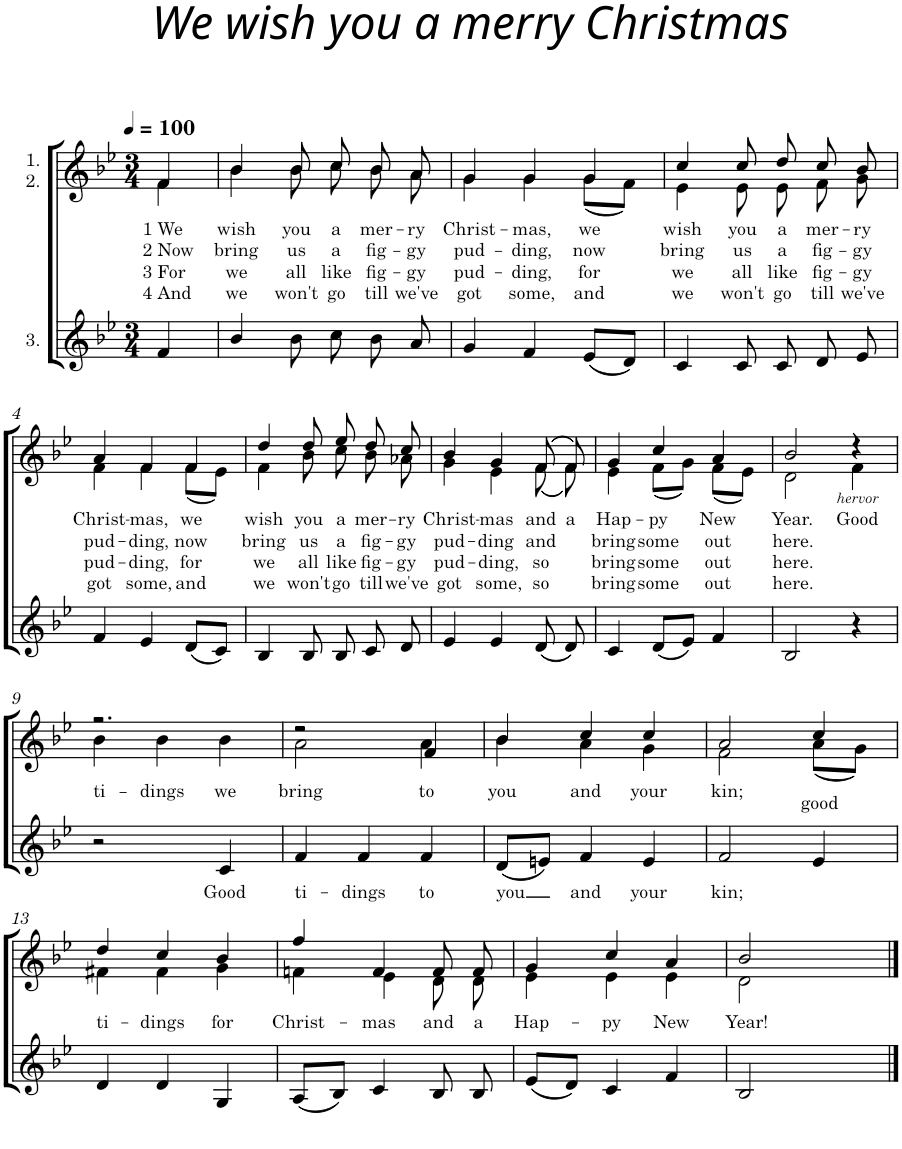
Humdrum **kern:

**kern	**text	**kern	**text	**text	**text	**text
*part2	*part2	*part1	*part1	*part1	*part1	*part1
*staff2	*staff2	*staff1	*staff1	*staff1	*staff1	*staff1
*I"3.	*	*I"1. 2.	*	*	*	*
*clefG2	*	*clefG2	*	*	*	*
*k[b-e-]	*	*k[b-e-]	*	*	*	*
*B-:	*	*B-:	*	*	*	*
*M3/4	*	*M3/4	*	*	*	*
*MM100	*	*MM100	*	*	*	*
=	=	=	=	=	=	=
!	!	!	!LO:LY:b	!LO:LY:b	!LO:LY:b	!LO:LY:b
*	*	*^	*	*	*	*
4f/	.	4f/	4f\	1 We	2 Now	3 For	4 And
=1	=1	=1	=1	=1	=1	=1	=1
!	!	!	!	!LO:LY:b	!LO:LY:b	!LO:LY:b	!LO:LY:b
4b-/	.	4b-/	4b-\	wish	bring	we	we
!	!	!	!	!LO:LY:b	!LO:LY:b	!LO:LY:b	!LO:LY:b
8b-\	.	8b-/	8b-\	you	us	all	won't
!	!	!	!	!LO:LY:b	!LO:LY:b	!LO:LY:b	!LO:LY:b
8cc\	.	8cc/	8cc\	a	a	like	go
!	!	!	!	!LO:LY:b	!LO:LY:b	!LO:LY:b	!LO:LY:b
8b-\	.	8b-/	8b-\	mer-	fig-	fig-	till
!	!	!	!	!LO:LY:b	!LO:LY:b	!LO:LY:b	!LO:LY:b
8a/	.	8a/	8a\	-ry	-gy	-gy	we've
=2	=2	=2	=2	=2	=2	=2	=2
!	!	!	!	!LO:LY:b	!LO:LY:b	!LO:LY:b	!LO:LY:b
4g/	.	4g/	4g\	Christ-	pud-	pud-	got
!	!	!	!	!LO:LY:b	!LO:LY:b	!LO:LY:b	!LO:LY:b
4f/	.	4g/	4g\	-mas,	-ding,	-ding,	some,
!	!	!	!	!LO:LY:b	!LO:LY:b	!LO:LY:b	!LO:LY:b
(<8e-/L	.	4g/	(<8g\L	we	now	for	and
8d/J)	.	.	8f\J)	.	.	.	.
=3	=3	=3	=3	=3	=3	=3	=3
!	!	!	!	!LO:LY:b	!LO:LY:b	!LO:LY:b	!LO:LY:b
4c/	.	4cc/	4e-\	wish	bring	we	we
!	!	!	!	!LO:LY:b	!LO:LY:b	!LO:LY:b	!LO:LY:b
8c/	.	8cc/	8e-\	you	us	all	won't
!	!	!	!	!LO:LY:b	!LO:LY:b	!LO:LY:b	!LO:LY:b
8c/	.	8dd/	8e-\	a	a	like	go
!	!	!	!	!LO:LY:b	!LO:LY:b	!LO:LY:b	!LO:LY:b
8d/	.	8cc/	8f\	mer-	fig-	fig-	till
!	!	!	!	!LO:LY:b	!LO:LY:b	!LO:LY:b	!LO:LY:b
8e-/	.	8b-/	8g\	-ry	-gy	-gy	we've
!!LO:LB:g=z	!!
=4	=4	=4	=4	=4	=4	=4	=4
!	!	!	!	!LO:LY:b	!LO:LY:b	!LO:LY:b	!LO:LY:b
4f/	.	4a/	4f\	Christ-	pud-	pud-	got
!	!	!	!	!LO:LY:b	!LO:LY:b	!LO:LY:b	!LO:LY:b
4e-/	.	4f/	4f\	-mas,	-ding,	-ding,	some,
!	!	!	!	!LO:LY:b	!LO:LY:b	!LO:LY:b	!LO:LY:b
(<8d/L	.	4f/	(<8f\L	we	now	for	and
8c/J)	.	.	8e-\J)	.	.	.	.
=5	=5	=5	=5	=5	=5	=5	=5
!	!	!	!	!LO:LY:b	!LO:LY:b	!LO:LY:b	!LO:LY:b
4B-/	.	4dd/	4f\	wish	bring	we	we
!	!	!	!	!LO:LY:b	!LO:LY:b	!LO:LY:b	!LO:LY:b
8B-/	.	8dd/	8b-\	you	us	all	won't
!	!	!	!	!LO:LY:b	!LO:LY:b	!LO:LY:b	!LO:LY:b
8B-/	.	8ee-/	8cc\	a	a	like	go
!	!	!	!	!LO:LY:b	!LO:LY:b	!LO:LY:b	!LO:LY:b
8c/	.	8dd/	8b-\	mer-	fig-	fig-	till
!	!	!	!	!LO:LY:b	!LO:LY:b	!LO:LY:b	!LO:LY:b
8d/	.	8cc/	8a-X\	-ry	-gy	-gy	we've
=6	=6	=6	=6	=6	=6	=6	=6
!	!	!	!	!LO:LY:b	!LO:LY:b	!LO:LY:b	!LO:LY:b
4e-/	.	4b-/	4g\	Christ-	pud-	pud-	got
!	!	!	!	!LO:LY:b	!LO:LY:b	!LO:LY:b	!LO:LY:b
4e-/	.	4g/	4e-\	-mas	-ding	-ding,	some,
!	!	!	!	!LO:LY:b	!LO:LY:b	!LO:LY:b	!LO:LY:b
(<8d/	.	(>8f/	(<8f\	and	and	so	so
!	!	!	!	!LO:LY:b	!	!	!
8d/)	.	8f/)	8f\)	a	.	.	.
=7	=7	=7	=7	=7	=7	=7	=7
!	!	!	!	!LO:LY:b	!LO:LY:b	!LO:LY:b	!LO:LY:b
4c/	.	4g/	4e-\	Hap-	bring	bring	bring
!	!	!	!	!LO:LY:b	!LO:LY:b	!LO:LY:b	!LO:LY:b
(<8d/L	.	4cc/	(<8f\L	-py	some	some	some
8e-/J)	.	.	8g\J)	.	.	.	.
!	!	!	!	!LO:LY:b	!LO:LY:b	!LO:LY:b	!LO:LY:b
4f/	.	4a/	(<8f\L	New	out	out	out
.	.	.	8e-\J)	.	.	.	.
=8	=8	=8	=8	=8	=8	=8	=8
!	!	!	!	!LO:LY:b	!LO:LY:b	!LO:LY:b	!LO:LY:b
2B-/	.	2b-/	2d\	Year.	here.	here.	here.
!	!	!LO:TX:b:i:t=hervor	!	!	!	!	!
!	!	!	!	!LO:LY:b	!	!	!
4r	.	4r	4f\	Good	.	.	.
!!LO:LB:g=z	!!
=9	=9	=9	=9	=9	=9	=9	=9
!	!	!	!	!LO:LY:b	!	!	!
2r	.	2.r	4b-\	ti-	.	.	.
!	!	!	!	!LO:LY:b	!	!	!
.	.	.	4b-\	-dings	.	.	.
!	!LO:LY:b	!	!	!LO:LY:b	!	!	!
4c/	Good	.	4b-\	we	.	.	.
=10	=10	=10	=10	=10	=10	=10	=10
!	!LO:LY:b	!	!	!LO:LY:b	!	!	!
4f/	ti-	2r	2a\	bring	.	.	.
!	!LO:LY:b	!	!	!	!	!	!
4f/	-dings	.	.	.	.	.	.
!	!LO:LY:b	!	!	!LO:LY:b	!	!	!
4f/	to	4f/	4a\	to	.	.	.
=11	=11	=11	=11	=11	=11	=11	=11
!	!LO:LY:b	!	!	!LO:LY:b	!	!	!
(8d/L	you	4b-/	4b-\	you	.	.	.
8en/J)	.	.	.	.	.	.	.
!	!LO:LY:b	!	!	!LO:LY:b	!	!	!
4f/	and	4cc/	4a\	and	.	.	.
!	!LO:LY:b	!	!	!LO:LY:b	!	!	!
4e/	your	4cc/	4g\	your	.	.	.
=12	=12	=12	=12	=12	=12	=12	=12
!	!LO:LY:b	!	!	!LO:LY:b	!	!	!
2f/	kin;	2a/	2f\	kin;	.	.	.
!	!	!	!	!LO:LY:b	!	!	!
4e-/	.	4cc/	(<8a\L	good	.	.	.
.	.	.	8g\J)	.	.	.	.
!!LO:LB:g=z	!!
=13	=13	=13	=13	=13	=13	=13	=13
!	!	!	!	!LO:LY:b	!	!	!
4d/	.	4dd/	4f#X\	ti-	.	.	.
!	!	!	!	!LO:LY:b	!	!	!
4d/	.	4cc/	4f#\	-dings	.	.	.
!	!	!	!	!LO:LY:b	!	!	!
4G/	.	4b-/	4g\	for	.	.	.
=14	=14	=14	=14	=14	=14	=14	=14
!	!	!	!	!LO:LY:b	!	!	!
(<8A/L	.	4ff/	4fn\	Christ-	.	.	.
8B-/J)	.	.	.	.	.	.	.
!	!	!	!	!LO:LY:b	!	!	!
4c/	.	4f/	4e-\	-mas	.	.	.
!	!	!	!	!LO:LY:b	!	!	!
8B-/	.	8f/	8d\	and	.	.	.
!	!	!	!	!LO:LY:b	!	!	!
8B-/	.	8f/	8d\	a	.	.	.
=15	=15	=15	=15	=15	=15	=15	=15
!	!	!	!	!LO:LY:b	!	!	!
(<8e-/L	.	4g/	4e-\	Hap-	.	.	.
8d/J)	.	.	.	.	.	.	.
!	!	!	!	!LO:LY:b	!	!	!
4c/	.	4cc/	4e-\	-py	.	.	.
!	!	!	!	!LO:LY:b	!	!	!
4f/	.	4a/	4e-\	New	.	.	.
=16	=16	=16	=16	=16	=16	=16	=16
!	!	!	!	!LO:LY:b	!	!	!
2B-/	.	2b-/	2d\	Year!	.	.	.
4ryy	.	4ryy	4ryy	.	.	.	.
*	*	*v	*v	*	*	*	*
==	==	==	==	==	==	==
*-	*-	*-	*-	*-	*-	*-
